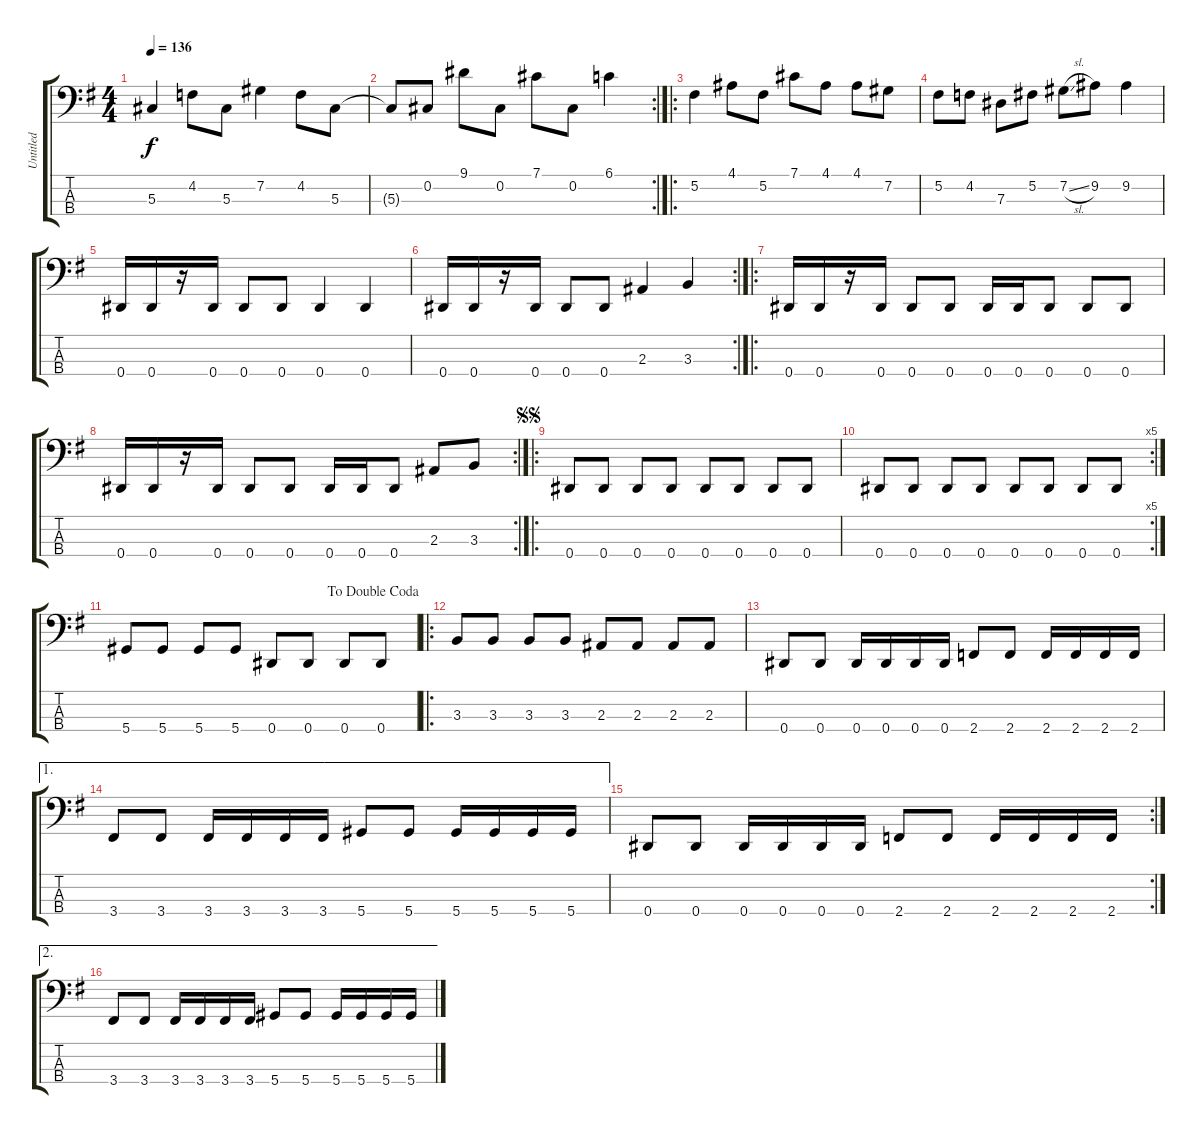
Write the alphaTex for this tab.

\track ("Untitled" "Untitled") {instrument electricbassfinger}
\staff {score tabs}
\tuning (Gb2 Db2 Ab1 Eb1) {hide}
\ts (4 4)
\tempo 136
\clef f4
\ks g
5.3.4{dy f} 4.2.8 5.3.8 7.2.4 4.2.8 5.3.8 |
\rc 2
5.3{t}.8 0.2.8 9.1.8 0.2.8 7.1.8 0.2.8 6.1.4 |
\ro
5.2.4 4.1.8 5.2.8 7.1.8 4.1.8 4.1.8 7.2.8 |
5.2.8 4.2.8 7.3.8 5.2.8 7.2{sl}.8 9.2.8 9.2.4 |
0.4.16 0.4.16 r.16 0.4.16 0.4.8 0.4.8 0.4.4 0.4.4 |
\rc 2
0.4.16 0.4.16 r.16 0.4.16 0.4.8 0.4.8 2.3.4 3.3.4 |
\ro
0.4.16 0.4.16 r.16 0.4.16 0.4.8 0.4.8 0.4.16 0.4.16 0.4.8 0.4.8 0.4.8 |
\rc 2
0.4.16 0.4.16 r.16 0.4.16 0.4.8 0.4.8 0.4.16 0.4.16 0.4.8 2.3.8 3.3.8 |
\ro
\jump segnosegno
0.4.8 0.4.8 0.4.8 0.4.8 0.4.8 0.4.8 0.4.8 0.4.8 |
\rc 5
0.4.8 0.4.8 0.4.8 0.4.8 0.4.8 0.4.8 0.4.8 0.4.8 |
\jump dadoublecoda
5.4.8 5.4.8 5.4.8 5.4.8 0.4.8 0.4.8 0.4.8 0.4.8 |
\ro
3.3.8 3.3.8 3.3.8 3.3.8 2.3.8 2.3.8 2.3.8 2.3.8 |
0.4.8 0.4.8 0.4.16 0.4.16 0.4.16 0.4.16 2.4.8 2.4.8 2.4.16 2.4.16 2.4.16 2.4.16 |
\ae 1
3.4.8 3.4.8 3.4.16 3.4.16 3.4.16 3.4.16 5.4.8 5.4.8 5.4.16 5.4.16 5.4.16 5.4.16 |
\rc 2
0.4.8 0.4.8 0.4.16 0.4.16 0.4.16 0.4.16 2.4.8 2.4.8 2.4.16 2.4.16 2.4.16 2.4.16 |
\ae 2
3.4.8 3.4.8 3.4.16 3.4.16 3.4.16 3.4.16 5.4.8 5.4.8 5.4.16 5.4.16 5.4.16 5.4.16
